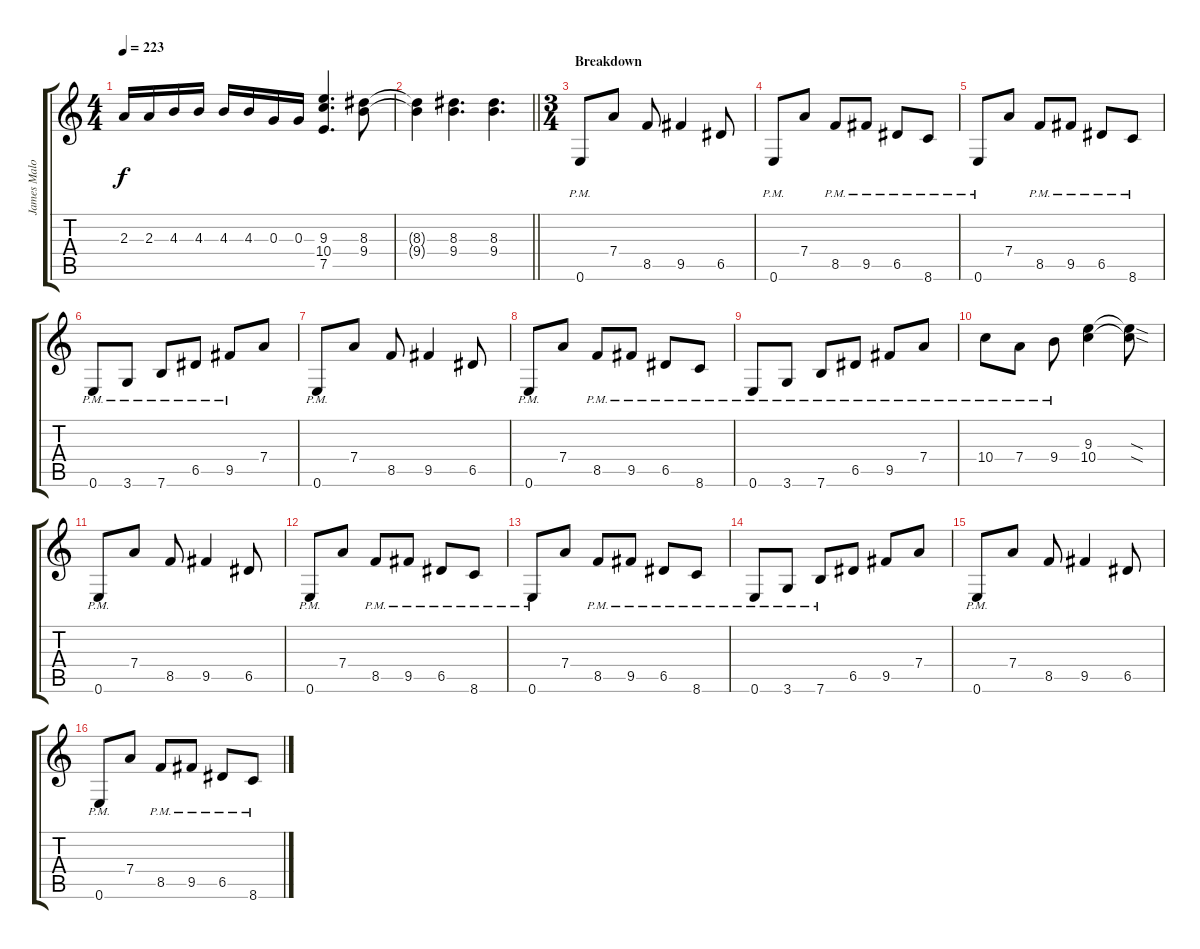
\track ("James Malone Rhythm" "James Malo") {instrument distortionguitar}
\staff {score tabs}
\tuning (E4 B3 G3 D3 A2 E2) {hide}
\ts (4 4)
\tempo 223
\clef g2
\ks c
2.3.16{dy f} 2.3.16 4.3.16 4.3.16 4.3.16 4.3.16 0.3.16 0.3.16 (9.3 10.4 7.5).4{d} (8.3 9.4).8 |
\barLineRight lightlight
(8.3{t} 9.4{t}).4 (8.3 9.4).4{d} (8.3 9.4).4{d} |
\ts (3 4)
\section ("" "Breakdown")
0.6{pm}.8 7.4.8 8.5.8 9.5.4 6.5.8 |
0.6{pm}.8 7.4.8 8.5{pm}.8 9.5{pm}.8 6.5{pm}.8 8.6{pm}.8 |
0.6{pm}.8 7.4.8 8.5{pm}.8 9.5{pm}.8 6.5{pm}.8 8.6{pm}.8 |
0.6{pm}.8 3.6{pm}.8 7.6{pm}.8 6.5{pm}.8 9.5{pm}.8 7.4.8 |
0.6{pm}.8 7.4.8 8.5.8 9.5.4 6.5.8 |
0.6{pm}.8 7.4.8 8.5{pm}.8 9.5{pm}.8 6.5{pm}.8 8.6{pm}.8 |
0.6{pm}.8 3.6{pm}.8 7.6{pm}.8 6.5{pm}.8 9.5{pm}.8 7.4{pm}.8 |
10.4{pm}.8 7.4{pm}.8 9.4{pm}.8 (9.3 10.4).4 (9.3{sod t} 10.4{sod t}).8 |
0.6{pm}.8 7.4.8 8.5.8 9.5.4 6.5.8 |
0.6{pm}.8 7.4.8 8.5{pm}.8 9.5{pm}.8 6.5{pm}.8 8.6{pm}.8 |
0.6{pm}.8 7.4.8 8.5{pm}.8 9.5{pm}.8 6.5{pm}.8 8.6{pm}.8 |
0.6{pm}.8 3.6{pm}.8 7.6{pm}.8 6.5.8 9.5.8 7.4.8 |
0.6{pm}.8 7.4.8 8.5.8 9.5.4 6.5.8 |
0.6{pm}.8 7.4.8 8.5{pm}.8 9.5{pm}.8 6.5{pm}.8 8.6{pm}.8
